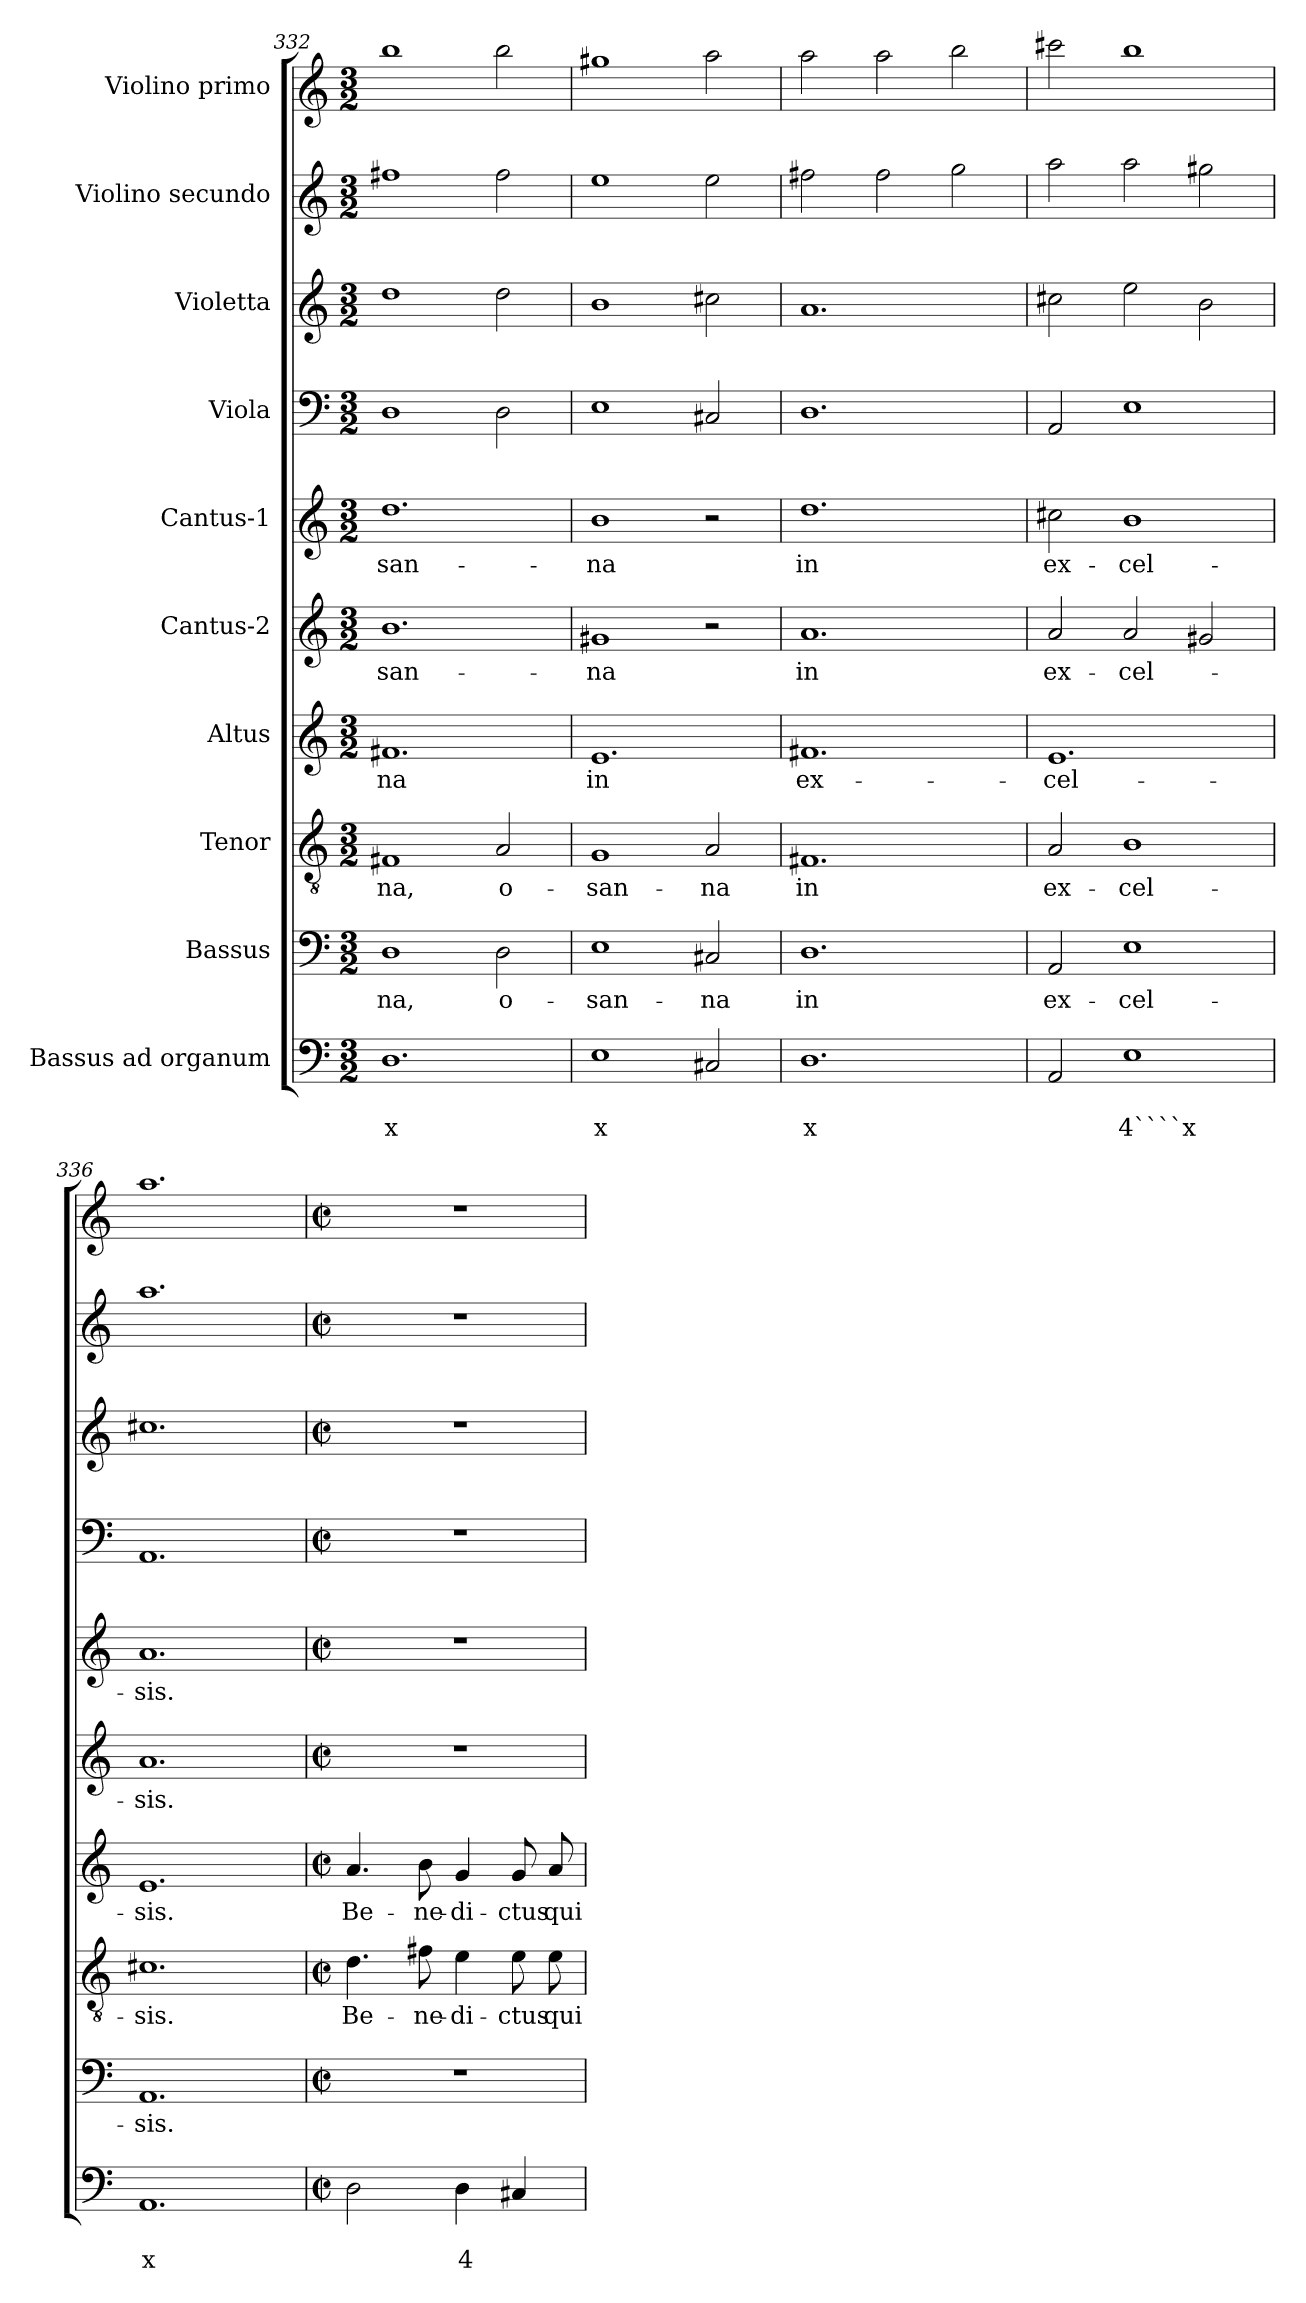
**kern	**text	**text	**kern	**text	**kern	**text	**kern	**text	**kern	**text	**kern	**text	**kern	**kern	**kern	**kern
*part10	*part10	*part10	*part9	*part9	*part8	*part8	*part7	*part7	*part6	*part6	*part5	*part5	*part4	*part3	*part2	*part1
*staff10	*staff10	*staff10	*staff9	*staff9	*staff8	*staff8	*staff7	*staff7	*staff6	*staff6	*staff5	*staff5	*staff4	*staff3	*staff2	*staff1
*I"Bassus ad  organum	*	*	*I"Bassus	*	*I"Tenor	*	*I"Altus	*	*I"Cantus-2	*	*I"Cantus-1	*	*I"Viola	*I"Violetta	*I"Violino secundo	*I"Violino primo
*clefF4	*	*	*clefF4	*	*clefGv2	*	*clefG2	*	*clefG2	*	*clefG2	*	*clefF4	*clefG2	*clefG2	*clefG2
*k[]	*	*	*k[]	*	*k[]	*	*k[]	*	*k[]	*	*k[]	*	*k[]	*k[]	*k[]	*k[]
*C:	*	*	*C:	*	*C:	*	*C:	*	*C:	*	*C:	*	*C:	*C:	*C:	*C:
*M3/2	*	*	*M3/2	*	*M3/2	*	*M3/2	*	*M3/2	*	*M3/2	*	*M3/2	*M3/2	*M3/2	*M3/2
=332	=332	=332	=332	=332	=332	=332	=332	=332	=332	=332	=332	=332	=332	=332	=332	=332
!	!	!LO:LY:b	!	!LO:LY:b	!	!LO:LY:b	!	!LO:LY:b	!	!LO:LY:b	!	!LO:LY:b	!	!	!	!
1.D	.	x	1D	-na,	1F#X	-na,	1.f#X	-na	1.b	-san-	1.dd	-san-	1D	1dd	1ff#X	1bb
!	!	!	!	!LO:LY:b	!	!LO:LY:b	!	!	!	!	!	!	!	!	!	!
.	.	.	2D\	o-	2A/	o-	.	.	.	.	.	.	2D\	2dd\	2ff#\	2bb\
=333	=333	=333	=333	=333	=333	=333	=333	=333	=333	=333	=333	=333	=333	=333	=333	=333
!	!	!LO:LY:b	!	!LO:LY:b	!	!LO:LY:b	!	!LO:LY:b	!	!LO:LY:b	!	!LO:LY:b	!	!	!	!
1E	.	x	1E	-san-	1G	-san-	1.e	in	1g#X	-na	1b	-na	1E	1b	1ee	1gg#X
!	!	!	!	!LO:LY:b	!	!LO:LY:b	!	!	!	!	!	!	!	!	!	!
2C#X/	.	.	2C#X/	-na	2A/	-na	.	.	2r	.	2r	.	2C#X/	2cc#X\	2ee\	2aa\
=334	=334	=334	=334	=334	=334	=334	=334	=334	=334	=334	=334	=334	=334	=334	=334	=334
!	!	!LO:LY:b	!	!LO:LY:b	!	!LO:LY:b	!	!LO:LY:b	!	!LO:LY:b	!	!LO:LY:b	!	!	!	!
1.D	.	x	1.D	in	1.F#X	in	1.f#X	ex-	1.a	in	1.dd	in	1.D	1.a	2ff#X\	2aa\
.	.	.	.	.	.	.	.	.	.	.	.	.	.	.	2ff#\	2aa\
.	.	.	.	.	.	.	.	.	.	.	.	.	.	.	2gg\	2bb\
=335	=335	=335	=335	=335	=335	=335	=335	=335	=335	=335	=335	=335	=335	=335	=335	=335
!	!	!	!	!LO:LY:b	!	!LO:LY:b	!	!LO:LY:b	!	!LO:LY:b	!	!LO:LY:b	!	!	!	!
2AA/	.	.	2AA/	ex-	2A/	ex-	1.e	-cel-	2a/	ex-	2cc#X\	ex-	2AA/	2cc#X\	2aa\	2ccc#X\
!	!	!LO:LY:b	!	!LO:LY:b	!	!LO:LY:b	!	!	!	!LO:LY:b	!	!LO:LY:b	!	!	!	!
1E	.	4````x	1E	-cel-	1B	-cel-	.	.	2a/	-cel-	1b	-cel-	1E	2ee\	2aa\	1bb
.	.	.	.	.	.	.	.	.	2g#X/	.	.	.	.	2b\	2gg#X\	.
=336	=336	=336	=336	=336	=336	=336	=336	=336	=336	=336	=336	=336	=336	=336	=336	=336
!	!	!LO:LY:b	!	!LO:LY:b	!	!LO:LY:b	!	!LO:LY:b	!	!LO:LY:b	!	!LO:LY:b	!	!	!	!
1.AA	.	x	1.AA	-sis.	1.c#X	-sis.	1.e	-sis.	1.a	-sis.	1.a	-sis.	1.AA	1.cc#X	1.aa	1.aa
!!LO:PB:g=z
=337	=337	=337	=337	=337	=337	=337	=337	=337	=337	=337	=337	=337	=337	=337	=337	=337
*M2/2	*	*	*M2/2	*	*M2/2	*	*M2/2	*	*M2/2	*	*M2/2	*	*M2/2	*M2/2	*M2/2	*M2/2
*met(c|)	*	*	*met(c|)	*	*met(c|)	*	*met(c|)	*	*met(c|)	*	*met(c|)	*	*met(c|)	*met(c|)	*met(c|)	*met(c|)
!	!	!	!	!	!	!LO:LY:b	!	!LO:LY:b	!	!	!	!	!	!	!	!
2D\	.	.	1r	.	4.d\	Be-	4.a/	Be-	1r	.	1r	.	1r	1r	1r	1r
!	!	!	!	!	!	!LO:LY:b	!	!LO:LY:b	!	!	!	!	!	!	!	!
.	.	.	.	.	8f#X\	-ne-	8b\	-ne-	.	.	.	.	.	.	.	.
!	!	!LO:LY:b	!	!	!	!LO:LY:b	!	!LO:LY:b	!	!	!	!	!	!	!	!
4D\	.	4	.	.	4e\	-di-	4g/	-di-	.	.	.	.	.	.	.	.
!	!	!	!	!	!	!LO:LY:b	!	!LO:LY:b	!	!	!	!	!	!	!	!
4C#X/	.	.	.	.	8e\	-ctus	8g/	-ctus	.	.	.	.	.	.	.	.
!	!	!	!	!	!	!LO:LY:b	!	!LO:LY:b	!	!	!	!	!	!	!	!
.	.	.	.	.	8e\	qui	8a/	qui	.	.	.	.	.	.	.	.
=	=	=	=	=	=	=	=	=	=	=	=	=	=	=	=	=
*-	*-	*-	*-	*-	*-	*-	*-	*-	*-	*-	*-	*-	*-	*-	*-	*-
